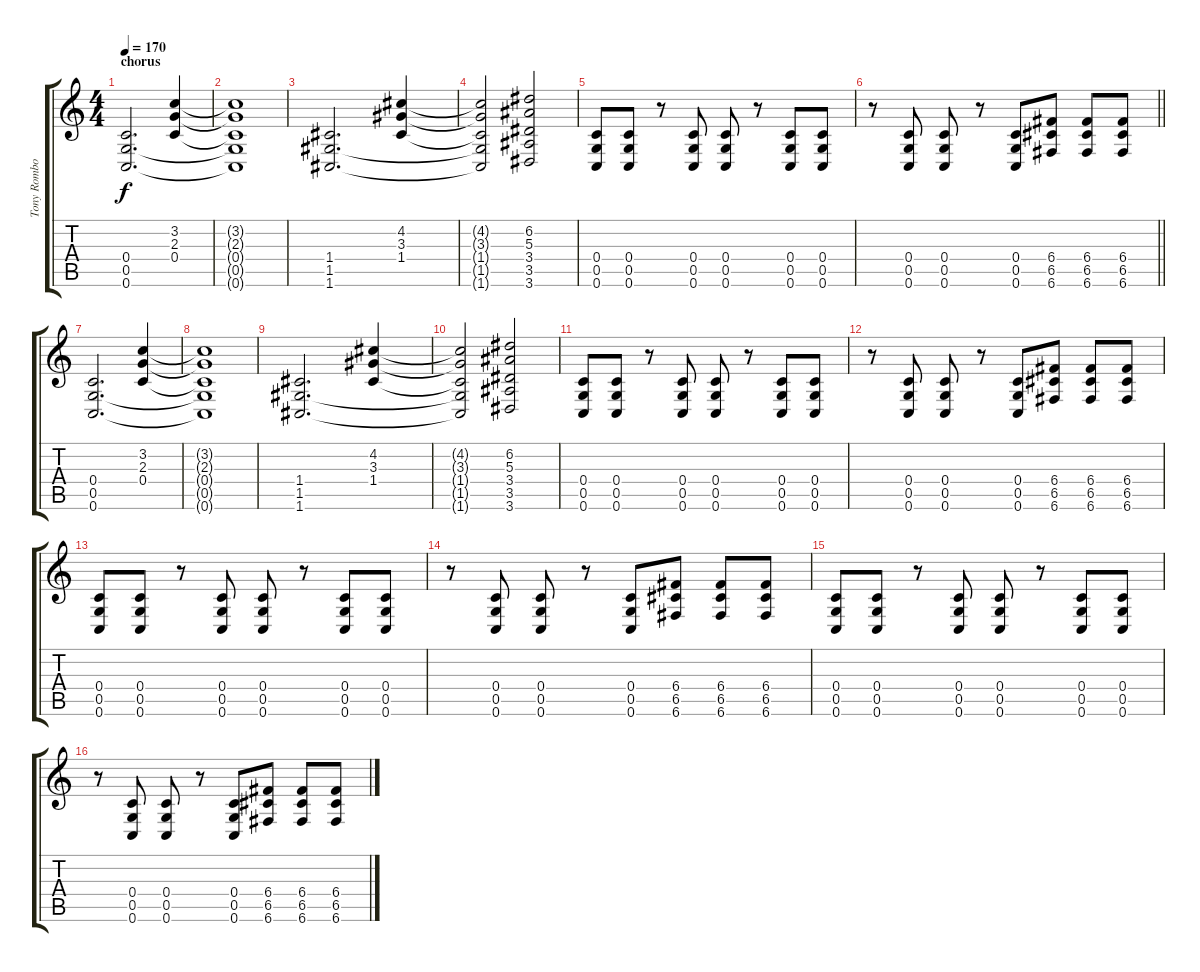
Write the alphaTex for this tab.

\track ("Tony Rombola - rythm" "Tony Rombo") {instrument distortionguitar}
\staff {score tabs}
\tuning (D4 A3 F3 C3 G2 C2) {hide}
\ts (4 4)
\section ("" "chorus")
\tempo 170
\clef g2
\ks c
(0.4 0.5 0.6).2{d dy f} (3.2 2.3 0.4).4 |
(3.2{t} 2.3{t} 0.4{t} 0.5{t} 0.6{t}).1 |
(1.4 1.5 1.6).2{d} (4.2 3.3 1.4).4 |
(4.2{t} 3.3{t} 1.4{t} 1.5{t} 1.6{t}).2 (6.2 5.3 3.4 3.5 3.6).2 |
(0.4 0.5 0.6).8 (0.4 0.5 0.6).8 r.8 (0.4 0.5 0.6).8 (0.4 0.5 0.6).8 r.8 (0.4 0.5 0.6).8 (0.4 0.5 0.6).8 |
\barLineRight lightlight
r.8 (0.4 0.5 0.6).8 (0.4 0.5 0.6).8 r.8 (0.4 0.5 0.6).8 (6.4 6.5 6.6).8 (6.4 6.5 6.6).8 (6.4 6.5 6.6).8 |
(0.4 0.5 0.6).2{d} (3.2 2.3 0.4).4 |
(3.2{t} 2.3{t} 0.4{t} 0.5{t} 0.6{t}).1 |
(1.4 1.5 1.6).2{d} (4.2 3.3 1.4).4 |
(4.2{t} 3.3{t} 1.4{t} 1.5{t} 1.6{t}).2 (6.2 5.3 3.4 3.5 3.6).2 |
(0.4 0.5 0.6).8 (0.4 0.5 0.6).8 r.8 (0.4 0.5 0.6).8 (0.4 0.5 0.6).8 r.8 (0.4 0.5 0.6).8 (0.4 0.5 0.6).8 |
r.8 (0.4 0.5 0.6).8 (0.4 0.5 0.6).8 r.8 (0.4 0.5 0.6).8 (6.4 6.5 6.6).8 (6.4 6.5 6.6).8 (6.4 6.5 6.6).8 |
(0.4 0.5 0.6).8 (0.4 0.5 0.6).8 r.8 (0.4 0.5 0.6).8 (0.4 0.5 0.6).8 r.8 (0.4 0.5 0.6).8 (0.4 0.5 0.6).8 |
r.8 (0.4 0.5 0.6).8 (0.4 0.5 0.6).8 r.8 (0.4 0.5 0.6).8 (6.4 6.5 6.6).8 (6.4 6.5 6.6).8 (6.4 6.5 6.6).8 |
(0.4 0.5 0.6).8 (0.4 0.5 0.6).8 r.8 (0.4 0.5 0.6).8 (0.4 0.5 0.6).8 r.8 (0.4 0.5 0.6).8 (0.4 0.5 0.6).8 |
r.8 (0.4 0.5 0.6).8 (0.4 0.5 0.6).8 r.8 (0.4 0.5 0.6).8 (6.4 6.5 6.6).8 (6.4 6.5 6.6).8 (6.4 6.5 6.6).8
